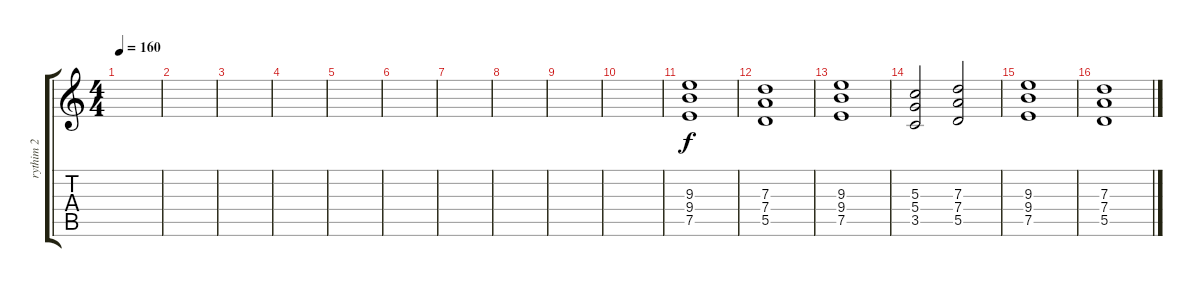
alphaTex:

\track ("rythim 2" "rythim 2") {instrument distortionguitar}
\staff {score tabs}
\tuning (E4 B3 G3 D3 A2 E2) {hide}
\ts (4 4)
\tempo 170
\tempo 160
\clef g2
\ks c
|
|
|
|
|
|
|
|
|
|
(9.3 9.4 7.5).1{balance 13} |
(7.3 7.4 5.5).1 |
(9.3 9.4 7.5).1 |
(5.3 5.4 3.5).2 (7.3 7.4 5.5).2 |
(9.3 9.4 7.5).1 |
(7.3 7.4 5.5).1
